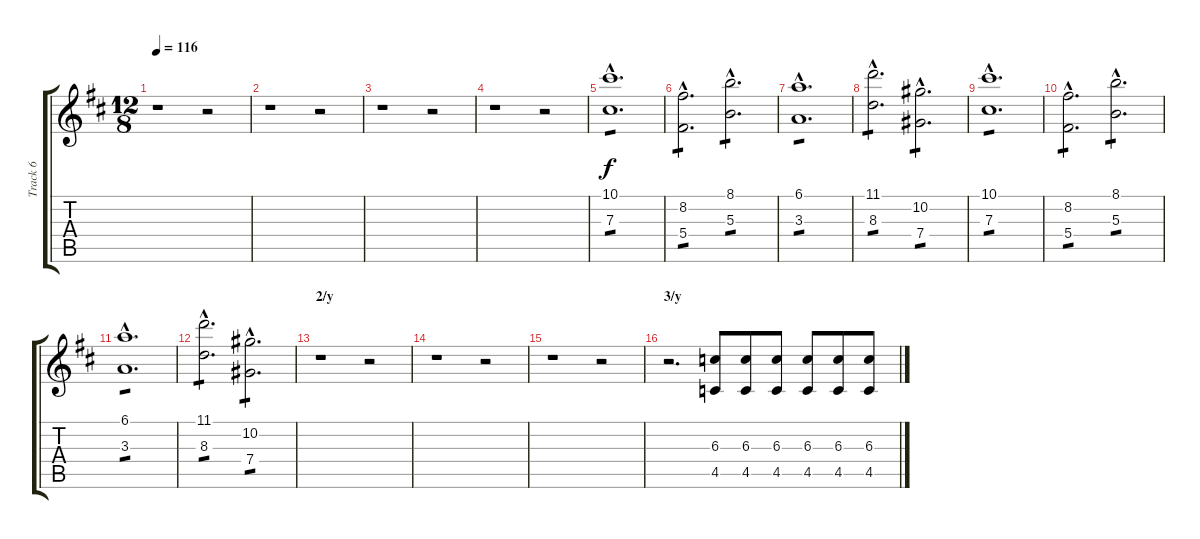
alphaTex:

\track ("Track 6" "Track 6") {instrument distortionguitar}
\staff {score tabs}
\tuning (Eb4 Bb3 Gb3 Db3 Ab2 Db2) {hide}
\ts (12 8)
\tempo 116
\clef g2
\ks bminor
r.1{dy f} r.2 |
r.1 r.2 |
r.1 r.2 |
r.1 r.2 |
(10.1{hac} 7.3{hac}).1{d tp 1} |
(8.2{hac} 5.4{hac}).2{d tp 1} (8.1{hac} 5.3{hac}).2{d tp 1} |
(6.1{hac} 3.3{hac}).1{d tp 1} |
(11.1{hac} 8.3{hac}).2{d tp 1} (10.2{hac} 7.4{hac}).2{d tp 1} |
(10.1{hac} 7.3{hac}).1{d tp 1} |
(8.2{hac} 5.4{hac}).2{d tp 1} (8.1{hac} 5.3{hac}).2{d tp 1} |
(6.1{hac} 3.3{hac}).1{d tp 1} |
(11.1{hac} 8.3{hac}).2{d tp 1} (10.2{hac} 7.4{hac}).2{d tp 1} |
\section ("" "2/y")
r.1 r.2 |
r.1 r.2 |
r.1 r.2 |
\section ("" "3/y")
r.2{d balance 0} (6.3 4.5).8 (6.3 4.5).8 (6.3 4.5).8 (6.3 4.5).8 (6.3 4.5).8 (6.3 4.5).8
